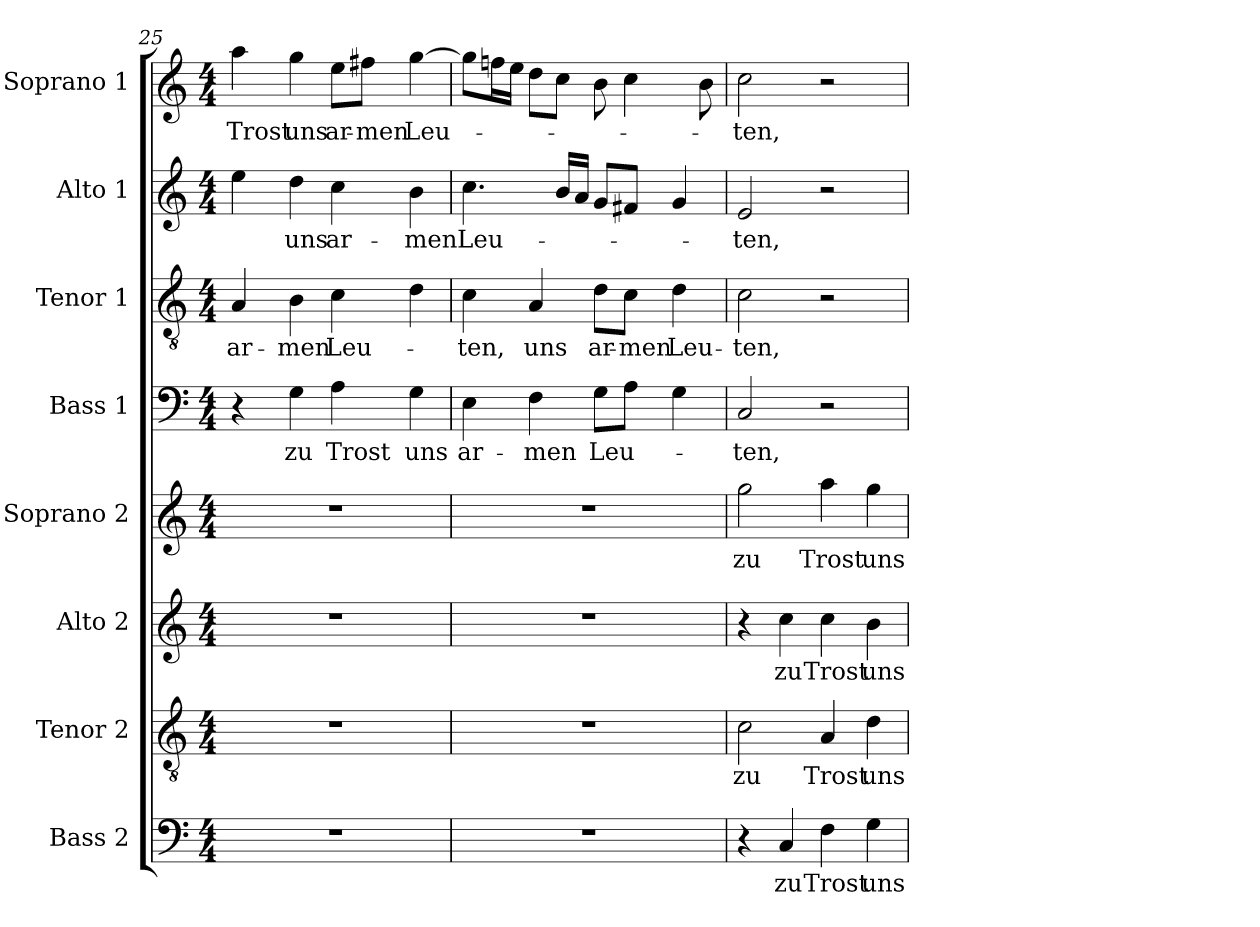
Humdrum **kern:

**kern	**text	**kern	**text	**kern	**text	**kern	**text	**kern	**text	**kern	**text	**kern	**text	**kern	**text
*part8	*part8	*part7	*part7	*part6	*part6	*part5	*part5	*part4	*part4	*part3	*part3	*part2	*part2	*part1	*part1
*staff8	*staff8	*staff7	*staff7	*staff6	*staff6	*staff5	*staff5	*staff4	*staff4	*staff3	*staff3	*staff2	*staff2	*staff1	*staff1
*I"Bass 2	*	*I"Tenor 2	*	*I"Alto 2	*	*I"Soprano 2	*	*I"Bass 1	*	*I"Tenor 1	*	*I"Alto 1	*	*I"Soprano 1	*
*I'B2	*	*I'T2	*	*I'A2	*	*I'S2	*	*I'B1	*	*I'T1	*	*I'A1	*	*I'S1	*
!!LO:LB:g=z
*clefF4	*	*clefGv2	*	*clefG2	*	*clefG2	*	*clefF4	*	*clefGv2	*	*clefG2	*	*clefG2	*
*	*	*ITrd7c12	*	*	*	*	*	*	*	*ITrd7c12	*	*	*	*	*
*k[]	*	*k[]	*	*k[]	*	*k[]	*	*k[]	*	*k[]	*	*k[]	*	*k[]	*
*C:	*	*C:	*	*C:	*	*C:	*	*C:	*	*C:	*	*C:	*	*C:	*
*M4/4	*	*M4/4	*	*M4/4	*	*M4/4	*	*M4/4	*	*M4/4	*	*M4/4	*	*M4/4	*
=25	=25	=25	=25	=25	=25	=25	=25	=25	=25	=25	=25	=25	=25	=25	=25
!	!	!	!	!	!	!	!	!	!	!	!LO:LY:b:color=#000000	!	!	!	!
!	!	!	!	!	!	!	!	!	!	!	!	!	!	!	!LO:LY:b:color=#000000
1r	.	1r	.	1r	.	1r	.	4r	.	4AAi/	ar-	4eei\	.	4aai\	Trost
!	!	!	!	!	!	!	!	!	!LO:LY:b:color=#000000	!	!	!	!	!	!
!	!	!	!	!	!	!	!	!	!	!	!LO:LY:b:color=#000000	!	!	!	!
!	!	!	!	!	!	!	!	!	!	!	!	!	!LO:LY:b:color=#000000	!	!
!	!	!	!	!	!	!	!	!	!	!	!	!	!	!	!LO:LY:b:color=#000000
.	.	.	.	.	.	.	.	4Gi\	zu	4BBi\	-men	4ddi\	uns	4ggi\	uns
!	!	!	!	!	!	!	!	!	!LO:LY:b:color=#000000	!	!	!	!	!	!
!	!	!	!	!	!	!	!	!	!	!	!LO:LY:b:color=#000000	!	!	!	!
!	!	!	!	!	!	!	!	!	!	!	!	!	!LO:LY:b:color=#000000	!	!
!	!	!	!	!	!	!	!	!	!	!	!	!	!	!	!LO:LY:b:color=#000000
.	.	.	.	.	.	.	.	4Ai\	Trost	4Ci\	Leu-	4cci\	ar-	8eei\L	ar-
!	!	!	!	!	!	!	!	!	!	!	!	!	!	!	!LO:LY:b:color=#000000
.	.	.	.	.	.	.	.	.	.	.	.	.	.	8ff#Xi\J	-men
!	!	!	!	!	!	!	!	!	!LO:LY:b:color=#000000	!	!	!	!	!	!
!	!	!	!	!	!	!	!	!	!	!	!	!	!LO:LY:b:color=#000000	!	!
!	!	!	!	!	!	!	!	!	!	!	!	!	!	!	!LO:LY:b:color=#000000
.	.	.	.	.	.	.	.	4Gi\	uns	4Di\	.	4bi\	-men	[4ggi\	Leu-
=26	=26	=26	=26	=26	=26	=26	=26	=26	=26	=26	=26	=26	=26	=26	=26
!	!	!	!	!	!	!	!	!	!LO:LY:b:color=#000000	!	!	!	!	!	!
!	!	!	!	!	!	!	!	!	!	!	!LO:LY:b:color=#000000	!	!	!	!
!	!	!	!	!	!	!	!	!	!	!	!	!	!LO:LY:b:color=#000000	!	!
1r	.	1r	.	1r	.	1r	.	4Ei\	ar-	4Ci\	-ten,	4.cci\	Leu-	8ggi\L]	.
.	.	.	.	.	.	.	.	.	.	.	.	.	.	16ffni\L	.
.	.	.	.	.	.	.	.	.	.	.	.	.	.	16eei\JJ	.
!	!	!	!	!	!	!	!	!	!LO:LY:b:color=#000000	!	!	!	!	!	!
!	!	!	!	!	!	!	!	!	!	!	!LO:LY:b:color=#000000	!	!	!	!
.	.	.	.	.	.	.	.	4Fi\	-men	4AAi/	uns	.	.	8ddi\L	.
.	.	.	.	.	.	.	.	.	.	.	.	16bi/LL	.	8cci\J	.
.	.	.	.	.	.	.	.	.	.	.	.	16ai/JJ	.	.	.
!	!	!	!	!	!	!	!	!	!LO:LY:b:color=#000000	!	!	!	!	!	!
!	!	!	!	!	!	!	!	!	!	!	!LO:LY:b:color=#000000	!	!	!	!
.	.	.	.	.	.	.	.	8Gi\L	Leu-	8Di\L	ar-	8gi/L	.	8bi\	.
!	!	!	!	!	!	!	!	!	!	!	!LO:LY:b:color=#000000	!	!	!	!
.	.	.	.	.	.	.	.	8Ai\J	.	8Ci\J	-men	8f#Xi/J	.	4cci\	.
!	!	!	!	!	!	!	!	!	!	!	!LO:LY:b:color=#000000	!	!	!	!
.	.	.	.	.	.	.	.	4Gi\	.	4Di\	Leu-	4gi/	.	.	.
.	.	.	.	.	.	.	.	.	.	.	.	.	.	8bi\	.
=27	=27	=27	=27	=27	=27	=27	=27	=27	=27	=27	=27	=27	=27	=27	=27
!	!	!	!LO:LY:b:color=#000000	!	!	!	!	!	!	!	!	!	!	!	!
!	!	!	!	!	!	!	!LO:LY:b:color=#000000	!	!	!	!	!	!	!	!
!	!	!	!	!	!	!	!	!	!LO:LY:b:color=#000000	!	!	!	!	!	!
!	!	!	!	!	!	!	!	!	!	!	!LO:LY:b:color=#000000	!	!	!	!
!	!	!	!	!	!	!	!	!	!	!	!	!	!LO:LY:b:color=#000000	!	!
!	!	!	!	!	!	!	!	!	!	!	!	!	!	!	!LO:LY:b:color=#000000
4r	.	2Ci\	zu	4r	.	2ggi\	zu	2Ci/	-ten,	2Ci\	-ten,	2ei/	-ten,	2cci\	-ten,
!	!LO:LY:b:color=#000000	!	!	!	!	!	!	!	!	!	!	!	!	!	!
!	!	!	!	!	!LO:LY:b:color=#000000	!	!	!	!	!	!	!	!	!	!
4Ci/	zu	.	.	4cci\	zu	.	.	.	.	.	.	.	.	.	.
!	!LO:LY:b:color=#000000	!	!	!	!	!	!	!	!	!	!	!	!	!	!
!	!	!	!LO:LY:b:color=#000000	!	!	!	!	!	!	!	!	!	!	!	!
!	!	!	!	!	!LO:LY:b:color=#000000	!	!	!	!	!	!	!	!	!	!
!	!	!	!	!	!	!	!LO:LY:b:color=#000000	!	!	!	!	!	!	!	!
4Fi\	Trost	4AAi/	Trost	4cci\	Trost	4aai\	Trost	2r	.	2r	.	2r	.	2r	.
!	!LO:LY:b:color=#000000	!	!	!	!	!	!	!	!	!	!	!	!	!	!
!	!	!	!LO:LY:b:color=#000000	!	!	!	!	!	!	!	!	!	!	!	!
!	!	!	!	!	!LO:LY:b:color=#000000	!	!	!	!	!	!	!	!	!	!
!	!	!	!	!	!	!	!LO:LY:b:color=#000000	!	!	!	!	!	!	!	!
4Gi\	uns	4Di\	uns	4bi\	uns	4ggi\	uns	.	.	.	.	.	.	.	.
=	=	=	=	=	=	=	=	=	=	=	=	=	=	=	=
*-	*-	*-	*-	*-	*-	*-	*-	*-	*-	*-	*-	*-	*-	*-	*-
